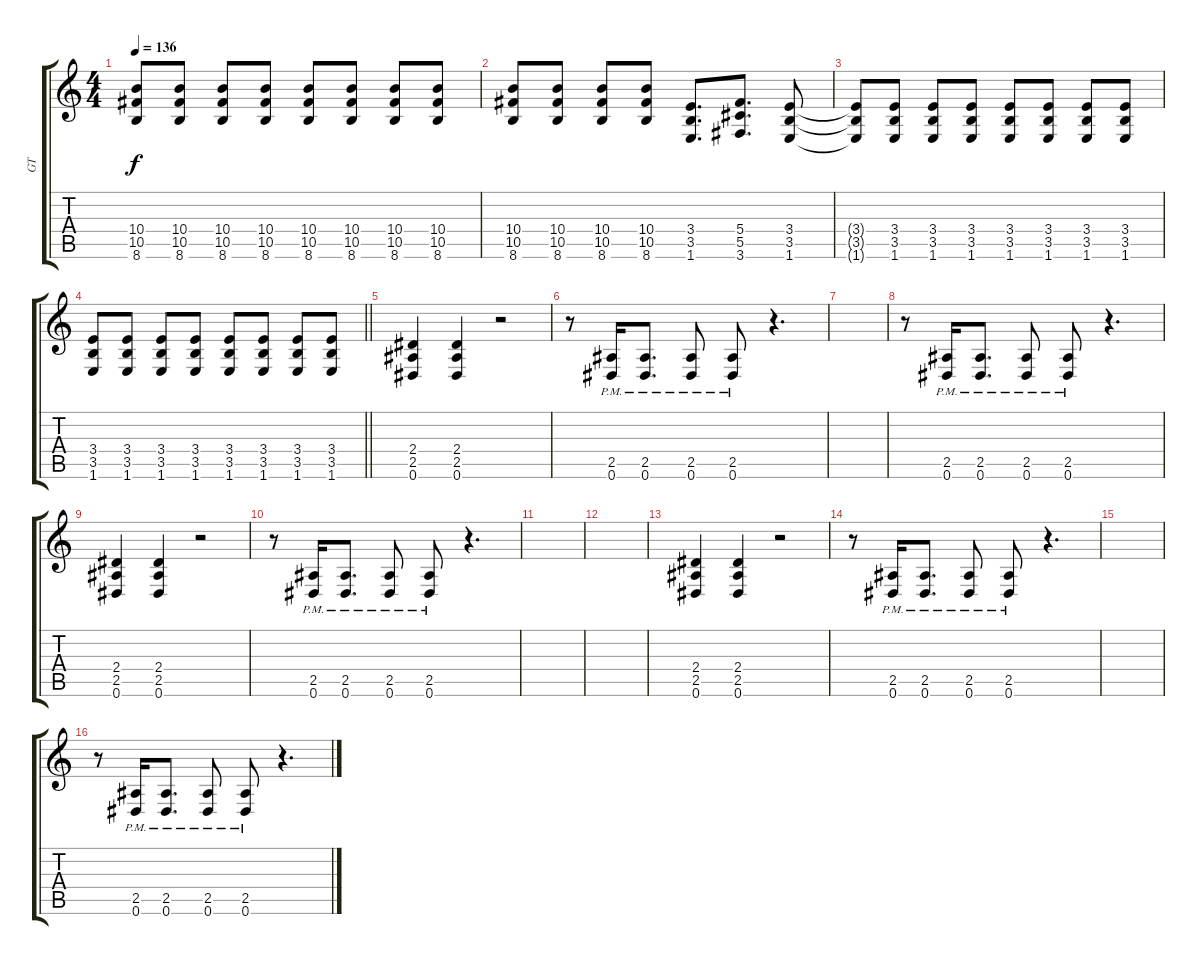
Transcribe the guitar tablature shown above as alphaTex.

\track ("GT" "GT") {instrument overdrivenguitar}
\staff {score tabs}
\tuning (Eb4 Bb3 Gb3 Db3 Ab2 Eb2) {hide}
\ts (4 4)
\tempo 136
\clef g2
\ks c
(10.4 10.5 8.6).8{dy f} (10.4 10.5 8.6).8 (10.4 10.5 8.6).8 (10.4 10.5 8.6).8 (10.4 10.5 8.6).8 (10.4 10.5 8.6).8 (10.4 10.5 8.6).8 (10.4 10.5 8.6).8 |
(10.4 10.5 8.6).8 (10.4 10.5 8.6).8 (10.4 10.5 8.6).8 (10.4 10.5 8.6).8 (3.4 3.5 1.6).8{d} (5.4 5.5 3.6).8{d} (3.4 3.5 1.6).8 |
(3.4{t} 3.5{t} 1.6{t}).8 (3.4 3.5 1.6).8 (3.4 3.5 1.6).8 (3.4 3.5 1.6).8 (3.4 3.5 1.6).8 (3.4 3.5 1.6).8 (3.4 3.5 1.6).8 (3.4 3.5 1.6).8 |
\barLineRight lightlight
(3.4 3.5 1.6).8 (3.4 3.5 1.6).8 (3.4 3.5 1.6).8 (3.4 3.5 1.6).8 (3.4 3.5 1.6).8 (3.4 3.5 1.6).8 (3.4 3.5 1.6).8 (3.4 3.5 1.6).8 |
\section ("" "")
(2.4 2.5 0.6).4 (2.4 2.5 0.6).4 r.2 |
r.8 (2.5{pm} 0.6{pm}).16 (2.5{pm} 0.6{pm}).8{d} (2.5{pm} 0.6{pm}).8 (2.5{pm} 0.6{pm}).8 r.4{d} |
|
r.8 (2.5{pm} 0.6{pm}).16 (2.5{pm} 0.6{pm}).8{d} (2.5{pm} 0.6{pm}).8 (2.5{pm} 0.6{pm}).8 r.4{d} |
(2.4 2.5 0.6).4 (2.4 2.5 0.6).4 r.2 |
r.8 (2.5{pm} 0.6{pm}).16 (2.5{pm} 0.6{pm}).8{d} (2.5{pm} 0.6{pm}).8 (2.5{pm} 0.6{pm}).8 r.4{d} |
|
|
(2.4 2.5 0.6).4 (2.4 2.5 0.6).4 r.2 |
r.8 (2.5{pm} 0.6{pm}).16 (2.5{pm} 0.6{pm}).8{d} (2.5{pm} 0.6{pm}).8 (2.5{pm} 0.6{pm}).8 r.4{d} |
|
r.8 (2.5{pm} 0.6{pm}).16 (2.5{pm} 0.6{pm}).8{d} (2.5{pm} 0.6{pm}).8 (2.5{pm} 0.6{pm}).8 r.4{d}
